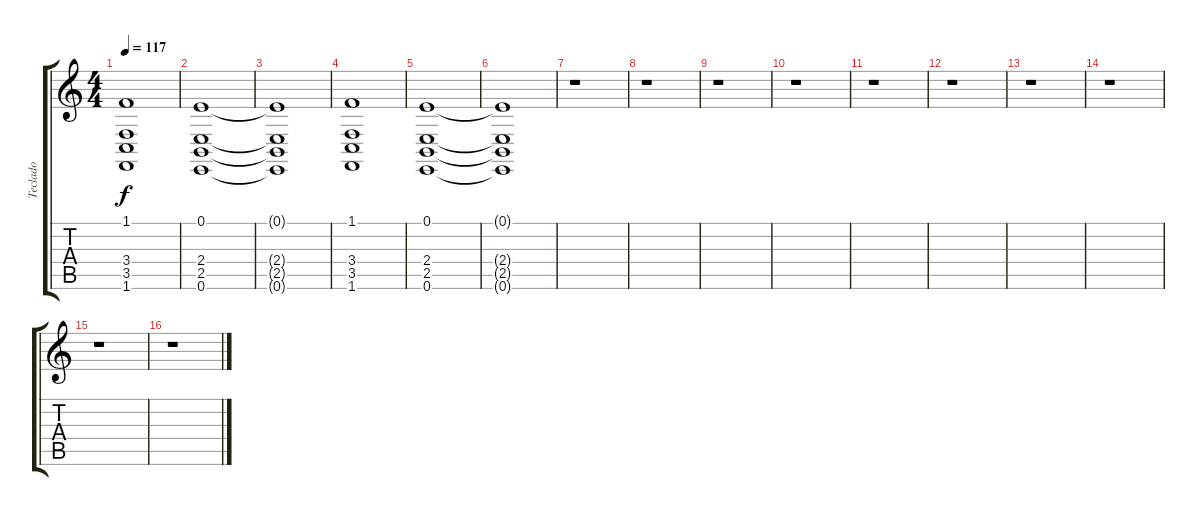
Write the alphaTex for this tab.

\track ("Teclado" "Teclado") {instrument stringensemble1}
\staff {score tabs}
\tuning (E4 B3 G3 D3 A2 E2) {hide}
\ts (4 4)
\tempo 117
\clef g2
\ks c
(1.1 3.4 3.5 1.6).1{dy f} |
(0.1 2.4 2.5 0.6).1 |
(0.1{t} 2.4{t} 2.5{t} 0.6{t}).1 |
(1.1 3.4 3.5 1.6).1 |
(0.1 2.4 2.5 0.6).1 |
(0.1{t} 2.4{t} 2.5{t} 0.6{t}).1 |
r.1 |
r.1 |
r.1 |
r.1 |
r.1 |
r.1 |
r.1 |
r.1 |
r.1 |
r.1
